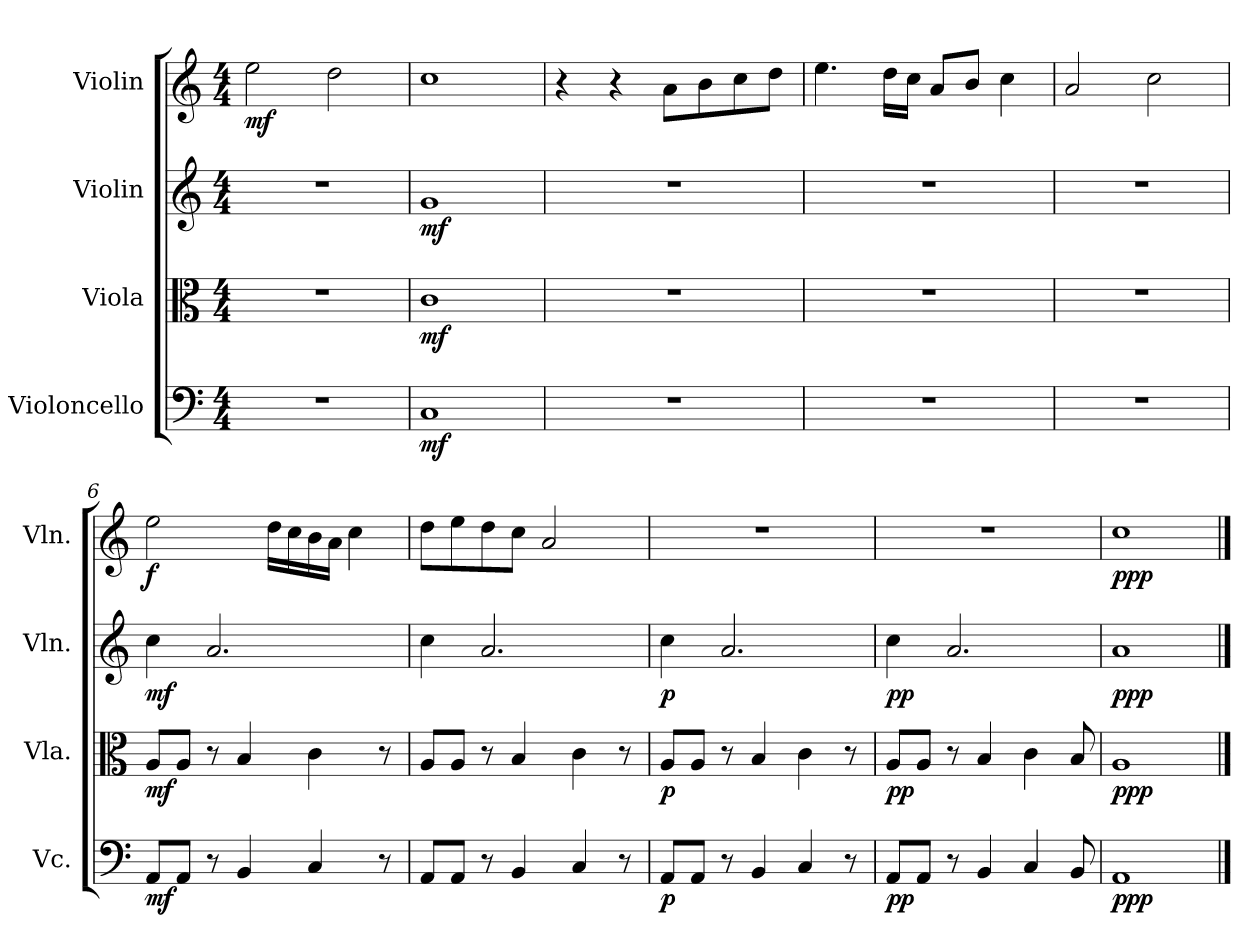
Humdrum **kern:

**kern	**dynam	**kern	**dynam	**kern	**dynam	**kern	**dynam
*part4	*part4	*part3	*part3	*part2	*part2	*part1	*part1
*staff4	*staff4	*staff3	*staff3	*staff2	*staff2	*staff1	*staff1
*I"Violoncello	*	*I"Viola	*	*I"Violin	*	*I"Violin	*
*I'Vc.	*	*I'Vla.	*	*I'Vln.	*	*I'Vln.	*
*clefF4	*	*clefC3	*	*clefG2	*	*clefG2	*
*k[]	*	*k[]	*	*k[]	*	*k[]	*
*M4/4	*	*M4/4	*	*M4/4	*	*M4/4	*
=1	=1	=1	=1	=1	=1	=1	=1
!	!	!	!	!	!	!	!LO:DY:b
1r	.	1r	.	1r	.	2ee\	mf
.	.	.	.	.	.	2dd\	.
=2	=2	=2	=2	=2	=2	=2	=2
!	!LO:DY:b	!	!LO:DY:b	!	!LO:DY:b	!	!
1C	mf	1c	mf	1g	mf	1cc	.
=3	=3	=3	=3	=3	=3	=3	=3
1r	.	1r	.	1r	.	4r	.
.	.	.	.	.	.	4r	.
.	.	.	.	.	.	8a\L	.
.	.	.	.	.	.	8b\	.
.	.	.	.	.	.	8cc\	.
.	.	.	.	.	.	8dd\J	.
=4	=4	=4	=4	=4	=4	=4	=4
1r	.	1r	.	1r	.	4.ee\	.
.	.	.	.	.	.	16dd\LL	.
.	.	.	.	.	.	16cc\JJ	.
.	.	.	.	.	.	8a/L	.
.	.	.	.	.	.	8b/J	.
.	.	.	.	.	.	4cc\	.
=5	=5	=5	=5	=5	=5	=5	=5
1r	.	1r	.	1r	.	2a/	.
.	.	.	.	.	.	2cc\	.
=6	=6	=6	=6	=6	=6	=6	=6
!	!LO:DY:b	!	!LO:DY:b	!	!LO:DY:b	!	!LO:DY:b
8AA/L	mf	8A/L	mf	4cc\	mf	2ee\	f
8AA/J	.	8A/J	.	.	.	.	.
8r	.	8r	.	2.a/	.	.	.
4BB/	.	4B/	.	.	.	.	.
.	.	.	.	.	.	16dd\LL	.
.	.	.	.	.	.	16cc\	.
4C/	.	4c\	.	.	.	16b\	.
.	.	.	.	.	.	16a\JJ	.
.	.	.	.	.	.	4cc\	.
8r	.	8r	.	.	.	.	.
=7	=7	=7	=7	=7	=7	=7	=7
8AA/L	.	8A/L	.	4cc\	.	8dd\L	.
8AA/J	.	8A/J	.	.	.	8ee\	.
8r	.	8r	.	2.a/	.	8dd\	.
4BB/	.	4B/	.	.	.	8cc\J	.
.	.	.	.	.	.	2a/	.
4C/	.	4c\	.	.	.	.	.
8r	.	8r	.	.	.	.	.
!!LO:LB:g=z
=8	=8	=8	=8	=8	=8	=8	=8
!	!LO:DY:b	!	!LO:DY:b	!	!LO:DY:b	!	!
8AA/L	p	8A/L	p	4cc\	p	1r	.
8AA/J	.	8A/J	.	.	.	.	.
8r	.	8r	.	2.a/	.	.	.
4BB/	.	4B/	.	.	.	.	.
4C/	.	4c\	.	.	.	.	.
8r	.	8r	.	.	.	.	.
=9	=9	=9	=9	=9	=9	=9	=9
!	!LO:DY:b	!	!LO:DY:b	!	!LO:DY:b	!	!
8AA/L	pp	8A/L	pp	4cc\	pp	1r	.
8AA/J	.	8A/J	.	.	.	.	.
8r	.	8r	.	2.a/	.	.	.
4BB/	.	4B/	.	.	.	.	.
4C/	.	4c\	.	.	.	.	.
8BB/	.	8B/	.	.	.	.	.
=10	=10	=10	=10	=10	=10	=10	=10
!	!LO:DY:b	!	!LO:DY:b	!	!LO:DY:b	!	!LO:DY:b
1AA	ppp	1A	ppp	1a	ppp	1cc	ppp
==	==	==	==	==	==	==	==
*-	*-	*-	*-	*-	*-	*-	*-
